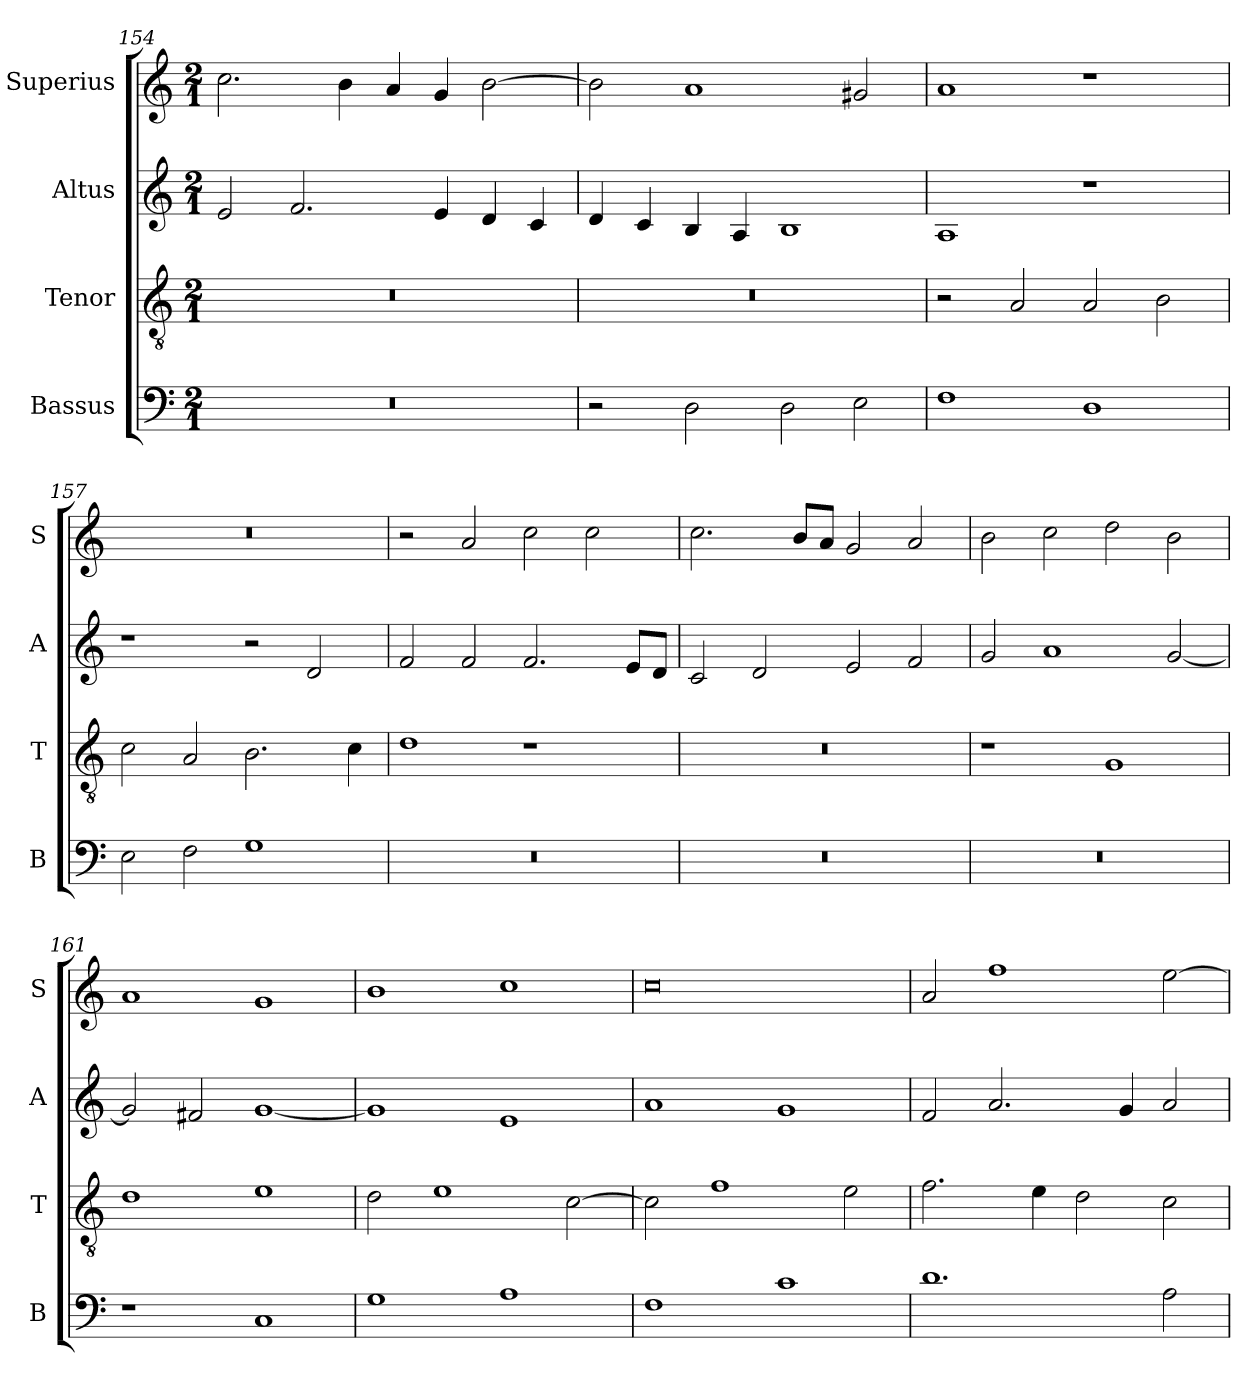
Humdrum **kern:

**kern	**kern	**kern	**kern
*part4	*part3	*part2	*part1
*staff4	*staff3	*staff2	*staff1
*I"Bassus	*I"Tenor	*I"Altus	*I"Superius
*I'B	*I'T	*I'A	*I'S
*clefF4	*clefGv2	*clefG2	*clefG2
*k[]	*k[]	*k[]	*k[]
*C:	*C:	*C:	*C:
*M2/1	*M2/1	*M2/1	*M2/1
=154	=154	=154	=154
0r	0r	2e	2.cc
.	.	2.f	.
.	.	.	4b
.	.	.	4a
.	.	4e	4g
.	.	4d	[2b
.	.	4c	.
=155	=155	=155	=155
2r	0r	4d	2b]
.	.	4c	.
2D	.	4B	1a
.	.	4A	.
2D	.	1B	.
2E	.	.	2g#X
=156	=156	=156	=156
1F	2r	1A	1a
.	2A	.	.
1D	2A	1r	1r
.	2B	.	.
=157	=157	=157	=157
2E	2c	1r	0r
2F	2A	.	.
1G	2.B	2r	.
.	.	2d	.
.	4c	.	.
=158	=158	=158	=158
0r	1d	2f	2r
.	.	2f	2a
.	1r	2.f	2cc
.	.	.	2cc
.	.	8eL	.
.	.	8dJ	.
=159	=159	=159	=159
0r	0r	2c	2.cc
.	.	2d	.
.	.	.	8bL
.	.	.	8aJ
.	.	2e	2g
.	.	2f	2a
=160	=160	=160	=160
0r	1r	2g	2b
.	.	1a	2cc
.	1G	.	2dd
.	.	[2g	2b
=161	=161	=161	=161
1r	1d	2g]	1a
.	.	2f#X	.
1C	1e	[1g	1g
=162	=162	=162	=162
1G	2d	1g]	1b
.	1e	.	.
1A	.	1e	1cc
.	[2c	.	.
=163	=163	=163	=163
1F	2c]	1a	0cc
.	1f	.	.
1c	.	1g	.
.	2e	.	.
=164	=164	=164	=164
1.d	2.f	2f	2a
.	.	2.a	1ff
.	4e	.	.
.	2d	.	.
.	.	4g	.
2A	2c	2a	[2ee
=	=	=	=
*-	*-	*-	*-
